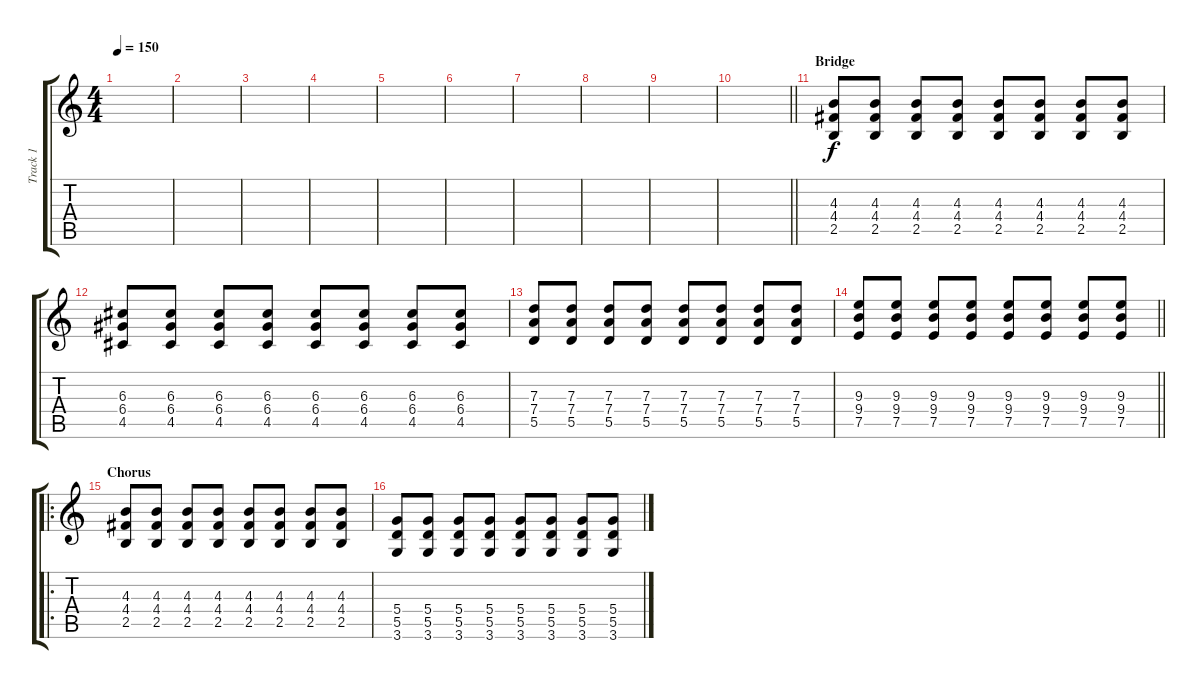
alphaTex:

\track ("Track 1" "Track 1") {instrument distortionguitar}
\staff {score tabs}
\tuning (E4 B3 G3 D3 A2 E2) {hide}
\ts (4 4)
\tempo 150
\clef g2
\ks c
|
|
|
|
|
|
|
|
|
\barLineRight lightlight
|
\section ("" "Bridge")
(4.3 4.4 2.5).8 (4.3 4.4 2.5).8 (4.3 4.4 2.5).8 (4.3 4.4 2.5).8 (4.3 4.4 2.5).8 (4.3 4.4 2.5).8 (4.3 4.4 2.5).8 (4.3 4.4 2.5).8 |
(6.3 6.4 4.5).8 (6.3 6.4 4.5).8 (6.3 6.4 4.5).8 (6.3 6.4 4.5).8 (6.3 6.4 4.5).8 (6.3 6.4 4.5).8 (6.3 6.4 4.5).8 (6.3 6.4 4.5).8 |
(7.3 7.4 5.5).8 (7.3 7.4 5.5).8 (7.3 7.4 5.5).8 (7.3 7.4 5.5).8 (7.3 7.4 5.5).8 (7.3 7.4 5.5).8 (7.3 7.4 5.5).8 (7.3 7.4 5.5).8 |
\barLineRight lightlight
(9.3 9.4 7.5).8 (9.3 9.4 7.5).8 (9.3 9.4 7.5).8 (9.3 9.4 7.5).8 (9.3 9.4 7.5).8 (9.3 9.4 7.5).8 (9.3 9.4 7.5).8 (9.3 9.4 7.5).8 |
\ro
\section ("" "Chorus")
(4.3 4.4 2.5).8 (4.3 4.4 2.5).8 (4.3 4.4 2.5).8 (4.3 4.4 2.5).8 (4.3 4.4 2.5).8 (4.3 4.4 2.5).8 (4.3 4.4 2.5).8 (4.3 4.4 2.5).8 |
(5.4 5.5 3.6).8 (5.4 5.5 3.6).8 (5.4 5.5 3.6).8 (5.4 5.5 3.6).8 (5.4 5.5 3.6).8 (5.4 5.5 3.6).8 (5.4 5.5 3.6).8 (5.4 5.5 3.6).8
